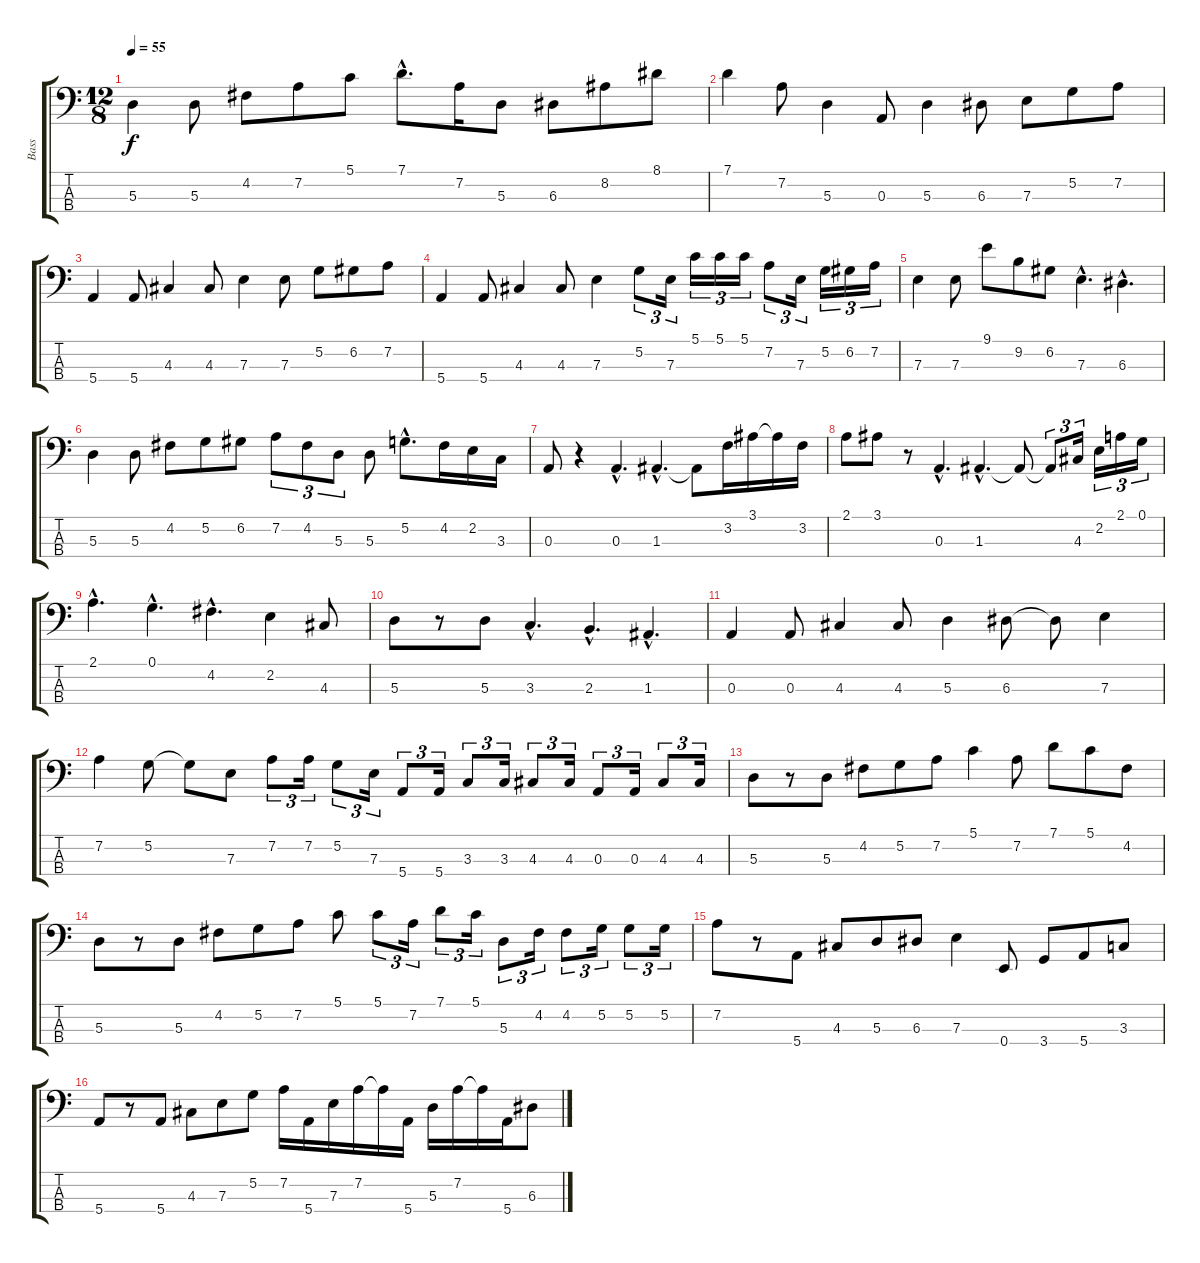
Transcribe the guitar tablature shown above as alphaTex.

\track ("Bass" "Bass") {instrument electricbassfinger}
\staff {score tabs}
\tuning (G2 D2 A1 E1) {hide}
\ts (12 8)
\tempo 55
\clef f4
\ks c
5.3.4{dy f} 5.3.8 4.2.8 7.2.8 5.1.8 7.1{hac}.8{d} 7.2.16 5.3.8 6.3.8 8.2.8 8.1.8 |
7.1.4 7.2.8 5.3.4 0.3.8 5.3.4 6.3.8 7.3.8 5.2.8 7.2.8 |
5.4.4 5.4.8 4.3.4 4.3.8 7.3.4 7.3.8 5.2.8 6.2.8 7.2.8 |
5.4.4 5.4.8 4.3.4 4.3.8 7.3.4 5.2.8{tu (3 2)} 7.3.16{tu (3 2)} 5.1.16{tu (3 2)} 5.1.16{tu (3 2)} 5.1.16{tu (3 2)} 7.2.8{tu (3 2)} 7.3.16{tu (3 2)} 5.2.16{tu (3 2)} 6.2.16{tu (3 2)} 7.2.16{tu (3 2)} |
7.3.4 7.3.8 9.1.8 9.2.8 6.2.8 7.3{hac}.4{d} 6.3{hac}.4{d} |
5.3.4 5.3.8 4.2.8 5.2.8 6.2.8 7.2.8{tu (3 2)} 4.2.8{tu (3 2)} 5.3.8{tu (3 2)} 5.3.8 5.2{hac}.8{d} 4.2.16 2.2.16 3.3.16 |
0.3.8 r.4 0.3{hac}.4{d} 1.3{hac}.4{d} 1.3{t}.8 3.2.16 3.1.16 3.1{t}.16 3.2.16 |
2.1.8 3.1.8 r.8 0.3{hac}.4{d} 1.3{hac}.4{d} 1.3{t}.8 1.3{t}.8{tu (3 2)} 4.3.16{tu (3 2)} 2.2.16{tu (3 2)} 2.1.16{tu (3 2)} 0.1.16{tu (3 2)} |
2.1{hac}.4{d} 0.1{hac}.4{d} 4.2{hac}.4{d} 2.2.4 4.3.8 |
5.3.8 r.8 5.3.8 3.3{hac}.4{d} 2.3{hac}.4{d} 1.3{hac}.4{d} |
0.3.4 0.3.8 4.3.4 4.3.8 5.3.4 6.3.8 6.3{t}.8 7.3.4 |
7.2.4 5.2.8 5.2{t}.8 7.3.8 7.2.8{tu (3 2)} 7.2.16{tu (3 2)} 5.2.8{tu (3 2)} 7.3.16{tu (3 2)} 5.4.8{tu (3 2)} 5.4.16{tu (3 2)} 3.3.8{tu (3 2)} 3.3.16{tu (3 2)} 4.3.8{tu (3 2)} 4.3.16{tu (3 2)} 0.3.8{tu (3 2)} 0.3.16{tu (3 2)} 4.3.8{tu (3 2)} 4.3.16{tu (3 2)} |
5.3.8 r.8 5.3.8 4.2.8 5.2.8 7.2.8 5.1.4 7.2.8 7.1.8 5.1.8 4.2.8 |
5.3.8 r.8 5.3.8 4.2.8 5.2.8 7.2.8 5.1.8 5.1.8{tu (3 2)} 7.2.16{tu (3 2)} 7.1.8{tu (3 2)} 5.1.16{tu (3 2)} 5.3.8{tu (3 2)} 4.2.16{tu (3 2)} 4.2.8{tu (3 2)} 5.2.16{tu (3 2)} 5.2.8{tu (3 2)} 5.2.16{tu (3 2)} |
7.2.8 r.8 5.4.8 4.3.8 5.3.8 6.3.8 7.3.4 0.4.8 3.4.8 5.4.8 3.3.8 |
5.4.8 r.8 5.4.8 4.3.8 7.3.8 5.2.8 7.2.16 5.4.16 7.3.16 7.2.16 7.2{t}.16 5.4.16 5.3.16 7.2.16 7.2{t}.16 5.4.16 6.3.8
